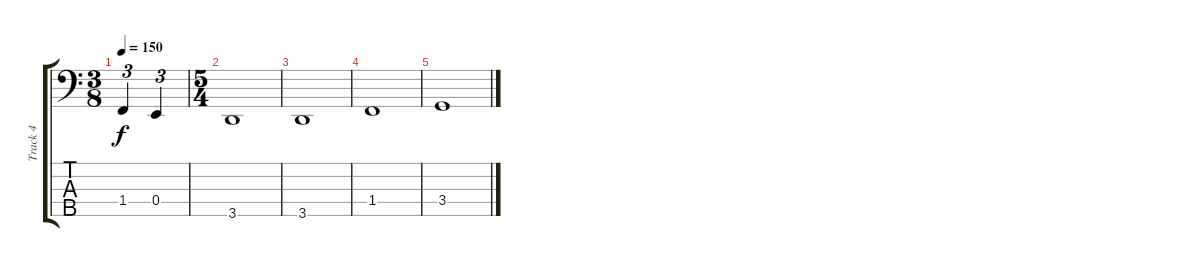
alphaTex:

\track ("Track 4" "Track 4") {instrument electricbassfinger}
\staff {score tabs}
\tuning (G2 D2 A1 E1 B0) {hide}
\ts (3 8)
\tempo 150
\clef f4
\ks c
1.4.4{tu (3 2) dy f} 0.4.4{tu (3 2)} |
\ts (5 4)
3.5.1 |
3.5.1 |
1.4.1 |
3.4.1
